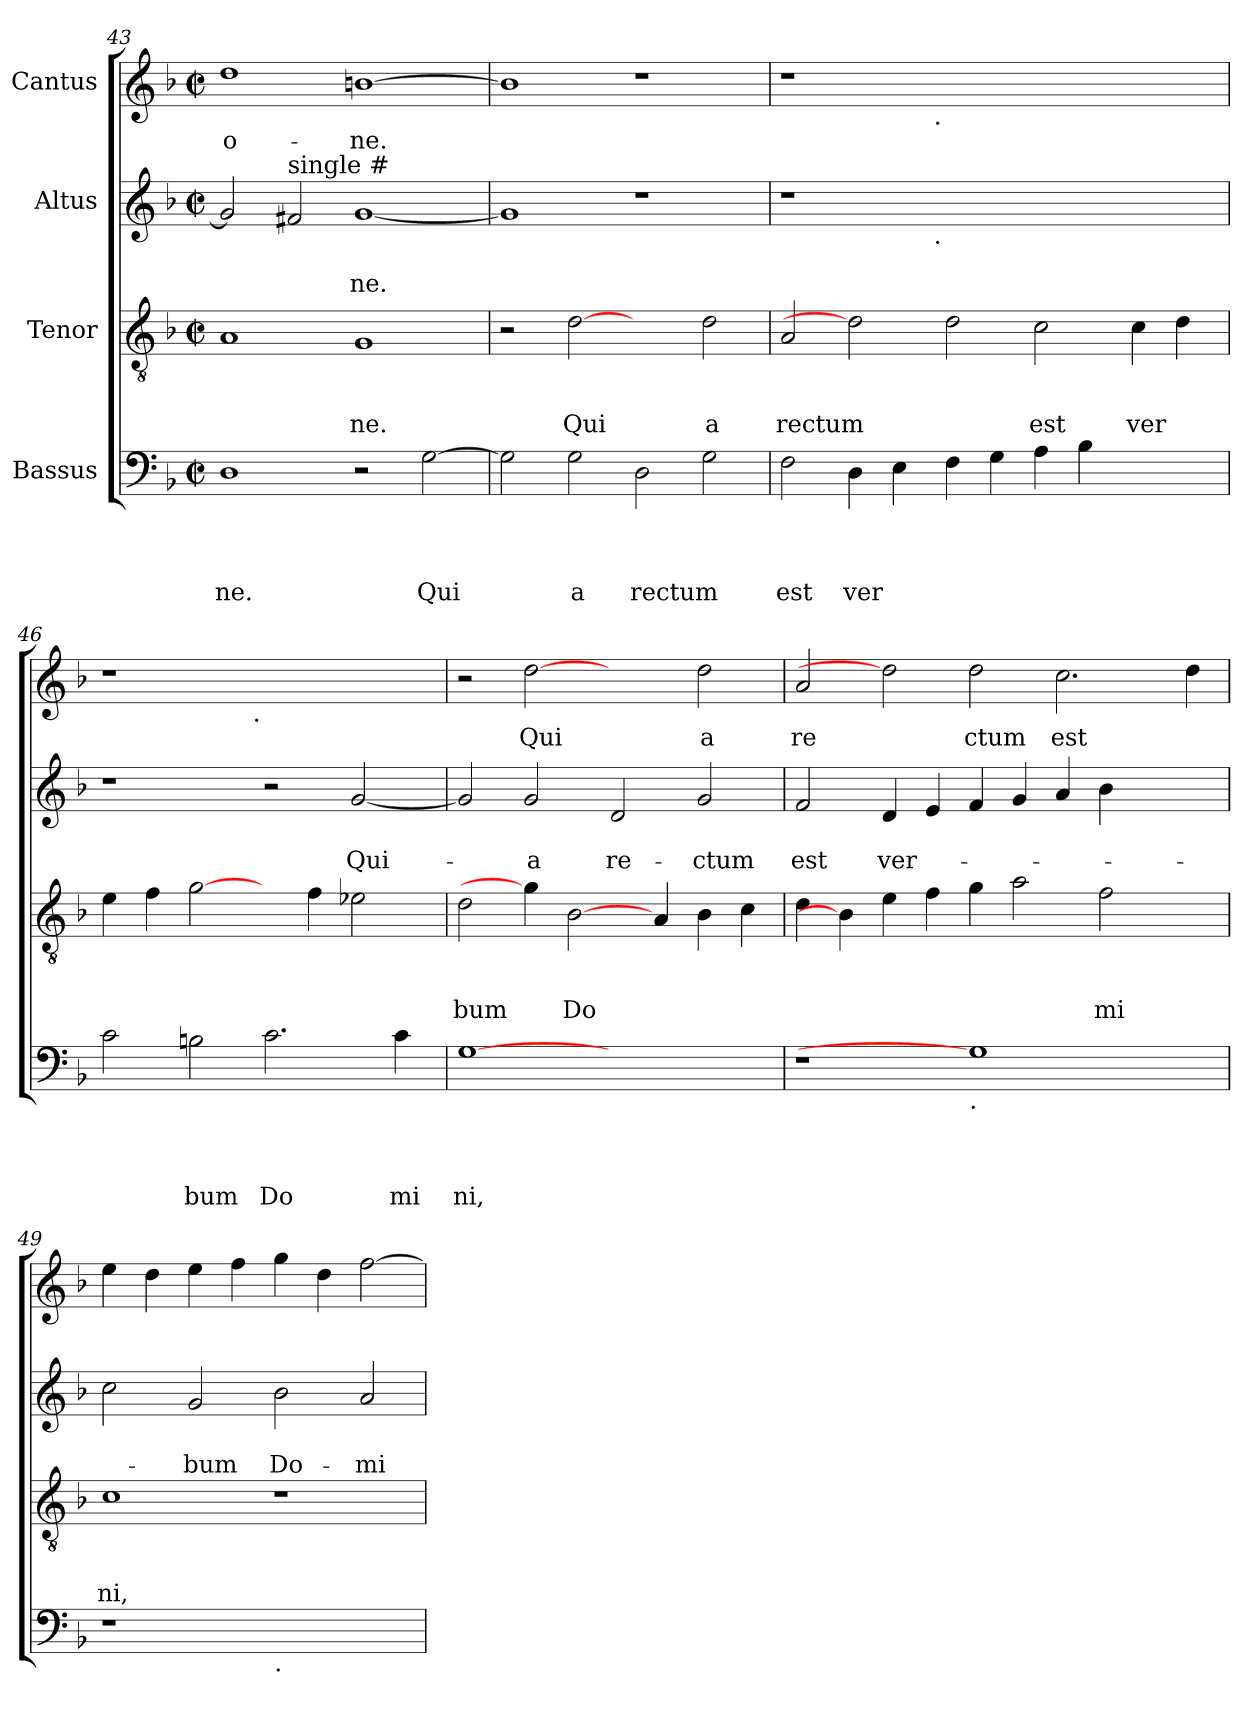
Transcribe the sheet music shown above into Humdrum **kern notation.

**kern	**text	**text	**text	**text	**kern	**text	**text	**text	**kern	**text	**text	**kern	**text
*part4	*part4	*part4	*part4	*part4	*part3	*part3	*part3	*part3	*part2	*part2	*part2	*part1	*part1
*staff4	*staff4	*staff4	*staff4	*staff4	*staff3	*staff3	*staff3	*staff3	*staff2	*staff2	*staff2	*staff1	*staff1
*I"Bassus	*	*	*	*	*I"Tenor	*	*	*	*I"Altus	*	*	*I"Cantus	*
*clefF4	*	*	*	*	*clefGv2	*	*	*	*clefG2	*	*	*clefG2	*
*k[b-]	*	*	*	*	*k[b-]	*	*	*	*k[b-]	*	*	*k[b-]	*
*F:	*	*	*	*	*F:	*	*	*	*F:	*	*	*F:	*
*M2/2	*	*	*	*	*M2/2	*	*	*	*M2/2	*	*	*M2/2	*
*met(c|)	*	*	*	*	*met(c|)	*	*	*	*met(c|)	*	*	*met(c|)	*
=43	=43	=43	=43	=43	=43	=43	=43	=43	=43	=43	=43	=43	=43
!	!	!	!	!LO:LY:b	!	!	!	!	!	!	!	!	!LO:LY:b
1D	.	.	.	ne.	1A	.	.	.	2g/]	.	.	1dd	-o-
!	!	!	!	!	!	!	!	!	!LO:TX:a:t=single #	!	!	!	!
.	.	.	.	.	.	.	.	.	2f#/	.	.	.	.
!	!	!	!	!	!	!	!	!LO:LY:b	!	!	!LO:LY:b	!	!LO:LY:b
2r	.	.	.	.	1G	.	.	ne.	[<1g	.	ne.	[>1bn	-ne.
!	!	!	!	!LO:LY:b	!	!	!	!	!	!	!	!	!
[>2G\	.	.	.	Qui	.	.	.	.	.	.	.	.	.
=44	=44	=44	=44	=44	=44	=44	=44	=44	=44	=44	=44	=44	=44
2G\]	.	.	.	.	2r	.	.	.	1g]	.	.	1b]	.
!	!	!	!	!LO:LY:b	!	!	!	!LO:LY:b	!	!	!	!	!
2G\	.	.	.	a	[2d	.	.	Qui	.	.	.	.	.
!	!	!	!	!LO:LY:b	!	!	!	!	!	!	!	!	!
2D\	.	.	.	rectum	2ryy	.	.	.	1r	.	.	1r	.
!	!	!	!	!	!	!	!	!LO:LY:b	!	!	!	!	!
2G\	.	.	.	.	2d\	.	.	a	.	.	.	.	.
=45	=45	=45	=45	=45	=45	=45	=45	=45	=45	=45	=45	=45	=45
!	!	!	!	!LO:LY:b	!	!	!	!LO:LY:b	!	!	!	!	!
*	*	*	*	*	*	*	*	*	*^	*	*	*^	*
2F\	.	.	.	est	2A/	.	.	rectum	1r	2ryy	.	.	1r	2ryy	.
!	!	!	!	!LO:LY:b	!	!	!	!	!	!	!	!	!	!	!
4D\	.	.	.	ver	2d]	.	.	.	.	4...ryy	.	.	.	4...ryy	.
4E\	.	.	.	.	.	.	.	.	.	.	.	.	.	.	.
!	!	!	!	!	!	!	!	!	!	!	!	!	!	!LO:TX:b:t=.	!
!	!	!	!	!	!	!	!	!	!	!LO:TX:b:t=.	!	!	!	!	!
.	.	.	.	.	.	.	.	.	.	1ryy	.	.	.	1ryy	.
4F\	.	.	.	.	2d\	.	.	.	1.ryy	.	.	.	1.ryy	.	.
4G\	.	.	.	.	.	.	.	.	.	.	.	.	.	.	.
!	!	!	!	!	!	!	!	!LO:LY:b	!	!	!	!	!	!	!
4A\	.	.	.	.	2c\	.	.	est	.	.	.	.	.	.	.
4B-\	.	.	.	.	.	.	.	.	.	.	.	.	.	.	.
.	.	.	.	.	.	.	.	.	.	2ryy	.	.	.	2ryy	.
!	!	!	!	!	!	!	!	!LO:LY:b	!	!	!	!	!	!	!
2ryy	.	.	.	.	4c\	.	.	ver	.	.	.	.	.	.	.
.	.	.	.	.	4d\	.	.	.	.	.	.	.	.	.	.
.	.	.	.	.	.	.	.	.	.	32ryy	.	.	.	32ryy	.
*	*	*	*	*	*	*	*	*	*v	*v	*	*	*	*	*
!!LO:PB:g=z	!!
=46	=46	=46	=46	=46	=46	=46	=46	=46	=46	=46	=46	=46	=46	=46
2c\	.	.	.	.	4e\	.	.	.	1r	.	.	1r	2ryy	.
.	.	.	.	.	4f\	.	.	.	.	.	.	.	.	.
!	!	!	!	!LO:LY:b	!	!	!	!	!	!	!	!	!	!
2Bn\	.	.	.	bum	[2g\	.	.	.	.	.	.	.	4...ryy	.
!	!	!	!	!	!	!	!	!	!	!	!	!	!LO:TX:b:t=.	!
.	.	.	.	.	.	.	.	.	.	.	.	.	1ryy	.
!	!	!	!	!LO:LY:b	!	!	!	!	!	!	!	!	!	!
2.c\	.	.	.	Do	4ryy	.	.	.	2r	.	.	1ryy	.	.
.	.	.	.	.	4f\	.	.	.	.	.	.	.	.	.
!	!	!	!	!	!	!	!	!	!	!	!LO:LY:b	!	!	!
.	.	.	.	.	2e-X\	.	.	.	[<2g/	.	Qui-	.	.	.
!	!	!	!	!LO:LY:b	!	!	!	!	!	!	!	!	!	!
4c\	.	.	.	mi	.	.	.	.	.	.	.	.	.	.
.	.	.	.	.	.	.	.	.	.	.	.	.	32ryy	.
=47	=47	=47	=47	=47	=47	=47	=47	=47	=47	=47	=47	=47	=47	=47
!	!	!	!	!LO:LY:b	!	!	!	!LO:LY:b	!	!	!	!	!	!
*	*	*	*	*	*	*	*	*	*	*	*	*v	*v	*
[1G	.	.	.	ni,	2d\	.	.	bum	2g/]	.	.	2r	.
!	!	!	!	!	!	!	!	!	!	!	!LO:LY:b	!	!LO:LY:b
.	.	.	.	.	4g\]	.	.	.	2g/	.	-a	[2dd	Qui
!	!	!	!	!	!	!	!	!LO:LY:b	!	!	!	!	!
.	.	.	.	.	[2B-\	.	.	Do	.	.	.	.	.
!	!	!	!	!	!	!	!	!	!	!	!LO:LY:b	!	!
1ryy	.	.	.	.	.	.	.	.	2d/	.	re-	2ryy	.
.	.	.	.	.	4A/	.	.	.	.	.	.	.	.
!	!	!	!	!	!	!	!	!	!	!	!LO:LY:b	!	!LO:LY:b
.	.	.	.	.	4B-\	.	.	.	2g/	.	-ctum	2dd\	a
.	.	.	.	.	4c\	.	.	.	.	.	.	.	.
=48	=48	=48	=48	=48	=48	=48	=48	=48	=48	=48	=48	=48	=48
!	!	!	!	!	!	!	!	!	!	!	!LO:LY:b	!	!LO:LY:b
1r	.	.	.	.	4d\	.	.	.	2f/	.	est	2a/	re
.	.	.	.	.	4B-\]	.	.	.	.	.	.	.	.
!	!	!	!	!	!	!	!	!	!	!	!LO:LY:b	!	!
.	.	.	.	.	4e\	.	.	.	4d/	.	ver-	2dd]	.
.	.	.	.	.	4f\	.	.	.	4e/	.	.	.	.
!LO:TX:b:t=.	!	!	!	!	!	!	!	!	!	!	!	!	!
!	!	!	!	!	!	!	!	!	!	!	!	!	!LO:LY:b
1G]	.	.	.	.	4g\	.	.	.	4f/	.	.	2dd\	ctum
.	.	.	.	.	2a\	.	.	.	4g/	.	.	.	.
!	!	!	!	!	!	!	!	!	!	!	!	!	!LO:LY:b
.	.	.	.	.	.	.	.	.	4a/	.	.	2.cc\	est
!	!	!	!	!	!	!	!	!LO:LY:b	!	!	!	!	!
.	.	.	.	.	2f\	.	.	mi	4b-\	.	.	.	.
2ryy	.	.	.	.	.	.	.	.	2ryy	.	.	.	.
.	.	.	.	.	4ryy	.	.	.	.	.	.	4dd\	.
=49	=49	=49	=49	=49	=49	=49	=49	=49	=49	=49	=49	=49	=49
!	!	!	!	!	!	!	!	!LO:LY:b	!	!	!	!	!
1r	.	.	.	.	1c	.	.	ni,	2cc\	.	.	4ee\	.
.	.	.	.	.	.	.	.	.	.	.	.	4dd\	.
!	!	!	!	!	!	!	!	!	!	!	!LO:LY:b	!	!
.	.	.	.	.	.	.	.	.	2g/	.	-bum	4ee\	.
.	.	.	.	.	.	.	.	.	.	.	.	4ff\	.
!LO:TX:b:t=.	!	!	!	!	!	!	!	!	!	!	!	!	!
!	!	!	!	!	!	!	!	!	!	!	!LO:LY:b	!	!
1ryy	.	.	.	.	1r	.	.	.	2b-\	.	Do-	4gg\	.
.	.	.	.	.	.	.	.	.	.	.	.	4dd\	.
!	!	!	!	!	!	!	!	!	!	!	!LO:LY:b	!	!
.	.	.	.	.	.	.	.	.	2a/	.	-mi-	[>2ff\	.
=	=	=	=	=	=	=	=	=	=	=	=	=	=
*-	*-	*-	*-	*-	*-	*-	*-	*-	*-	*-	*-	*-	*-
